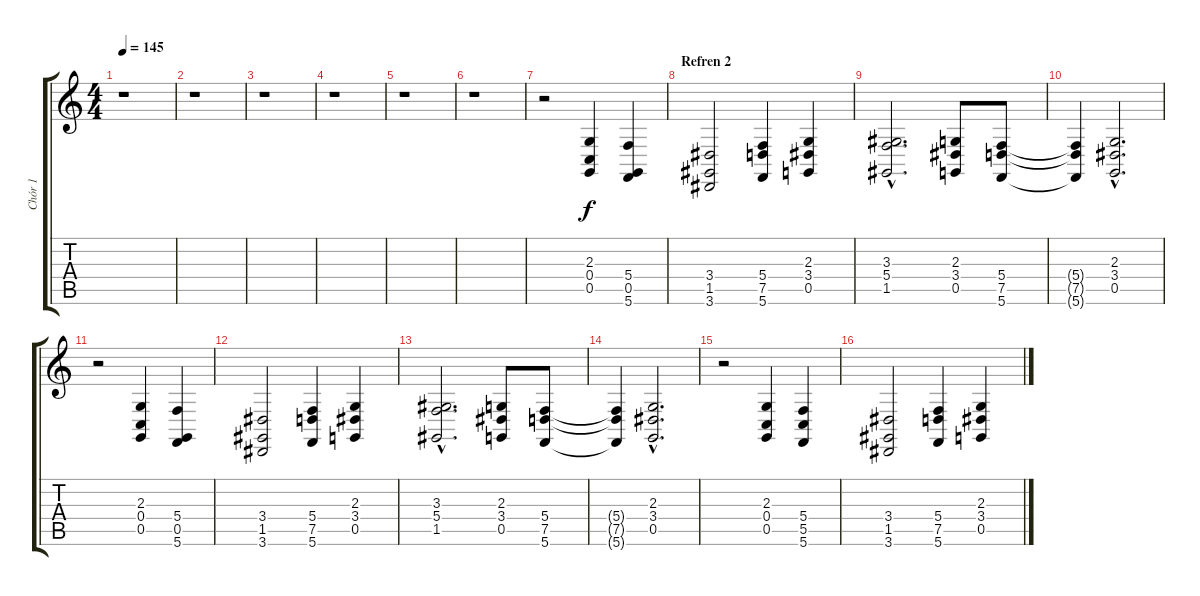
\track ("Chór 1" "Chór 1") {instrument choiraahs}
\staff {score tabs}
\tuning (D4 A3 F3 C3 G2 C2) {hide}
\ts (4 4)
\tempo 145
\clef g2
\ks c
r.1{dy f} |
r.1 |
r.1 |
r.1 |
r.1 |
r.1 |
r.2 (2.3 0.4 0.5).4 (5.4 0.5 5.6).4 |
\section ("" "Refren 2")
(3.4 1.5 3.6).2 (5.4 7.5 5.6).4 (2.3 3.4 0.5).4 |
(3.3{hac} 5.4{hac} 1.5{hac}).2{d} (2.3 3.4 0.5).8 (5.4 7.5 5.6).8 |
(5.4{t} 7.5{t} 5.6{t}).4 (2.3{hac} 3.4{hac} 0.5{hac}).2{d} |
r.2 (2.3 0.4 0.5).4 (5.4 0.5 5.6).4 |
(3.4 1.5 3.6).2 (5.4 7.5 5.6).4 (2.3 3.4 0.5).4 |
(3.3{hac} 5.4{hac} 1.5{hac}).2{d} (2.3 3.4 0.5).8 (5.4 7.5 5.6).8 |
(5.4{t} 7.5{t} 5.6{t}).4 (2.3{hac} 3.4{hac} 0.5{hac}).2{d} |
r.2 (2.3 0.4 0.5).4 (5.4 5.5 5.6).4 |
(3.4 1.5 3.6).2 (5.4 7.5 5.6).4 (2.3 3.4 0.5).4
